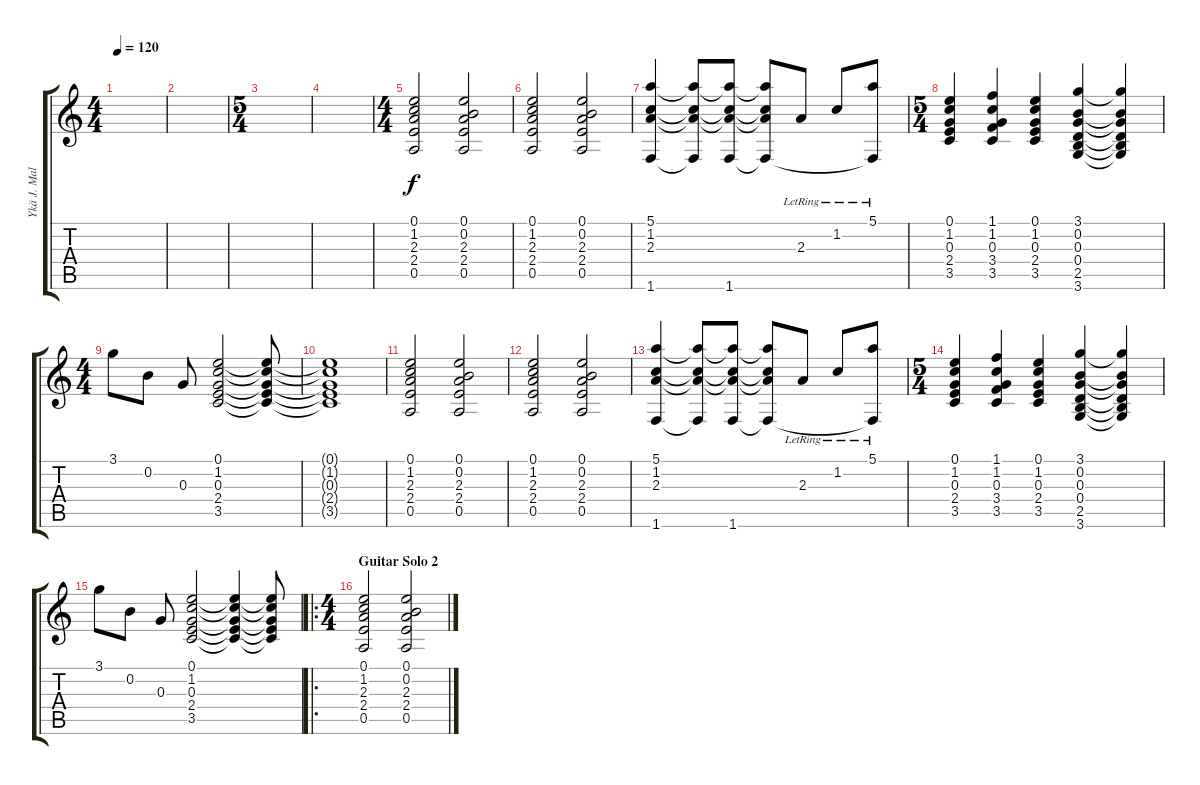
\track ("Ykä J. Malmivaara" "Ykä J. Mal") {instrument acousticguitarnylon}
\staff {score tabs}
\tuning (E4 B3 G3 D3 A2 E2) {hide}
\ts (4 4)
\tempo 120
\clef g2
\ks c
|
|
\ts (5 4)
|
|
\ts (4 4)
(0.1 1.2 2.3 2.4 0.5).2 (0.1 0.2 2.3 2.4 0.5).2 |
(0.1 1.2 2.3 2.4 0.5).2 (0.1 0.2 2.3 2.4 0.5).2 |
(5.1 1.2 2.3 1.6).4 (5.1{t} 1.2{t} 2.3{t} 1.6{t}).8 (5.1{t} 1.2{t} 2.3{t} 1.6).8 (5.1{t} 1.2{t} 2.3{t} 1.6{t}).8 2.3{lr}.8 1.2{lr}.8 (5.1{lr} 1.6{t}).8 |
\ts (5 4)
(0.1 1.2 0.3 2.4 3.5).4 (1.1 1.2 0.3 3.4 3.5).4 (0.1 1.2 0.3 2.4 3.5).4 (3.1 0.2 0.3 0.4 2.5 3.6).4 (3.1{t} 0.2{t} 0.3{t} 0.4{t} 2.5{t} 3.6{t}).4 |
\ts (4 4)
3.1.8 0.2.8 0.3.8 (0.1 1.2 0.3 2.4 3.5).2 (0.1{t} 1.2{t} 0.3{t} 2.4{t} 3.5{t}).8 |
(0.1{t} 1.2{t} 0.3{t} 2.4{t} 3.5{t}).1 |
(0.1 1.2 2.3 2.4 0.5).2 (0.1 0.2 2.3 2.4 0.5).2 |
(0.1 1.2 2.3 2.4 0.5).2 (0.1 0.2 2.3 2.4 0.5).2 |
(5.1 1.2 2.3 1.6).4 (5.1{t} 1.2{t} 2.3{t} 1.6{t}).8 (5.1{t} 1.2{t} 2.3{t} 1.6).8 (5.1{t} 1.2{t} 2.3{t} 1.6{t}).8 2.3{lr}.8 1.2{lr}.8 (5.1{lr} 1.6{t}).8 |
\ts (5 4)
(0.1 1.2 0.3 2.4 3.5).4 (1.1 1.2 0.3 3.4 3.5).4 (0.1 1.2 0.3 2.4 3.5).4 (3.1 0.2 0.3 0.4 2.5 3.6).4 (3.1{t} 0.2{t} 0.3{t} 0.4{t} 2.5{t} 3.6{t}).4 |
3.1.8 0.2.8 0.3.8 (0.1 1.2 0.3 2.4 3.5).2 (0.1{t} 1.2{t} 0.3{t} 2.4{t} 3.5{t}).4 (0.1{t} 1.2{t} 0.3{t} 2.4{t} 3.5{t}).8 |
\ro
\ts (4 4)
\section ("" "Guitar Solo 2")
(0.1 1.2 2.3 2.4 0.5).2 (0.1 0.2 2.3 2.4 0.5).2
